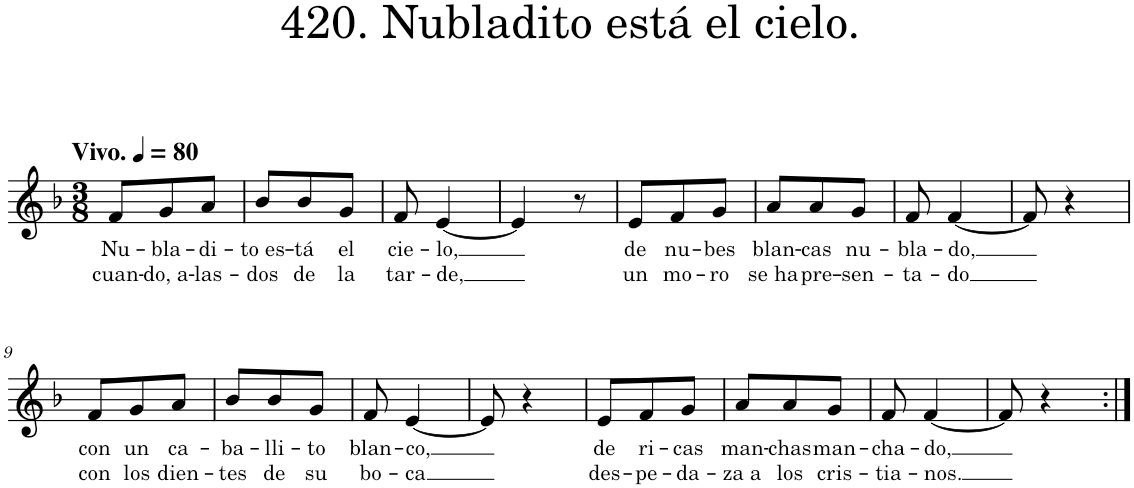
**kern	**text	**text
*part1	*part1	*part1
*staff1	*staff1	*staff1
*I"Piano	*	*
*I'Pno.	*	*
*clefG2	*	*
*k[b-]	*	*
*M3/8	*	*
*MM80	*	*
=1	=1	=1
!LO:TX:a:B:t=Vivo.	!	!
!	!LO:LY:b	!LO:LY:b
8f/L	Nu-	cuan-
!	!LO:LY:b	!LO:LY:b
8g/	-bla-	-do, a-
!	!LO:LY:b	!LO:LY:b
8a/J	-di-	-las-
=2	=2	=2
!	!LO:LY:b	!LO:LY:b
8b-/L	-to es-	-dos
!	!LO:LY:b	!LO:LY:b
8b-/	-tá	de
!	!LO:LY:b	!LO:LY:b
8g/J	el	la
=3	=3	=3
!	!LO:LY:b	!LO:LY:b
8f/	cie-	tar-
!	!LO:LY:b	!LO:LY:b
[4e/	-lo,	-de,
=4	=4	=4
4e/]	.	.
8r	.	.
=5	=5	=5
!	!LO:LY:b	!LO:LY:b
8e/L	de	un
!	!LO:LY:b	!LO:LY:b
8f/	nu-	mo-
!	!LO:LY:b	!LO:LY:b
8g/J	-bes	-ro
=6	=6	=6
!	!LO:LY:b	!LO:LY:b
8a/L	blan-	se ha
!	!LO:LY:b	!LO:LY:b
8a/	-cas	pre-
!	!LO:LY:b	!LO:LY:b
8g/J	nu-	-sen-
=7	=7	=7
!	!LO:LY:b	!LO:LY:b
8f/	-bla-	-ta-
!	!LO:LY:b	!LO:LY:b
[4f/	-do,	-do
=8	=8	=8
8f/]	.	.
4r	.	.
!!LO:LB:g=z
=9	=9	=9
!	!LO:LY:b	!LO:LY:b
8f/L	con	con
!	!LO:LY:b	!LO:LY:b
8g/	un	los
!	!LO:LY:b	!LO:LY:b
8a/J	ca-	dien-
=10	=10	=10
!	!LO:LY:b	!LO:LY:b
8b-/L	-ba-	-tes
!	!LO:LY:b	!LO:LY:b
8b-/	-lli-	de
!	!LO:LY:b	!LO:LY:b
8g/J	-to	su
=11	=11	=11
!	!LO:LY:b	!LO:LY:b
8f/	blan-	bo-
!	!LO:LY:b	!LO:LY:b
[4e/	-co,	-ca
=12	=12	=12
8e/]	.	.
4r	.	.
=13	=13	=13
!	!LO:LY:b	!LO:LY:b
8e/L	de	des-
!	!LO:LY:b	!LO:LY:b
8f/	ri-	-pe-
!	!LO:LY:b	!LO:LY:b
8g/J	-cas	-da-
=14	=14	=14
!	!LO:LY:b	!LO:LY:b
8a/L	man-	-za a
!	!LO:LY:b	!LO:LY:b
8a/	-chas	los
!	!LO:LY:b	!LO:LY:b
8g/J	man-	cris-
=15	=15	=15
!	!LO:LY:b	!LO:LY:b
8f/	-cha-	-tia-
!	!LO:LY:b	!LO:LY:b
[4f/	-do,	-nos.
=16	=16	=16
8f/]	.	.
4r	.	.
=:|!	=:|!	=:|!
*-	*-	*-
